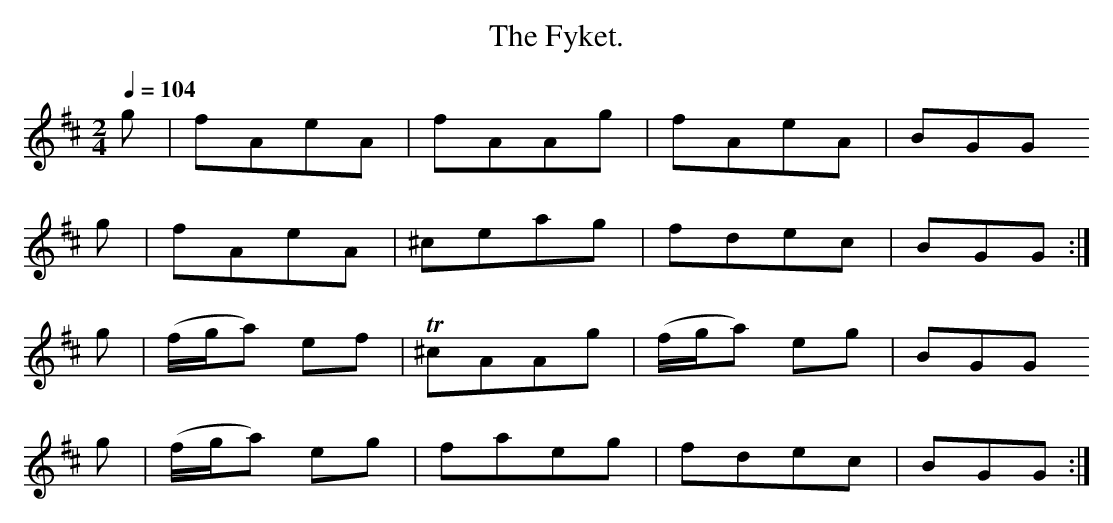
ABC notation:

X:1
T:The Fyket.
M:2/4
L:1/8
Q:1/4=104
K:A mixolydian
g| fAeA     |  fAAg| fAeA     |BGG
g| fAeA     | ^ceag| fdec     |BGG:|
g|(f/g/a) ef|T^cAAg|(f/g/a) eg|BGG
g|(f/g/a) eg|  faeg| fdec     |BGG:|
